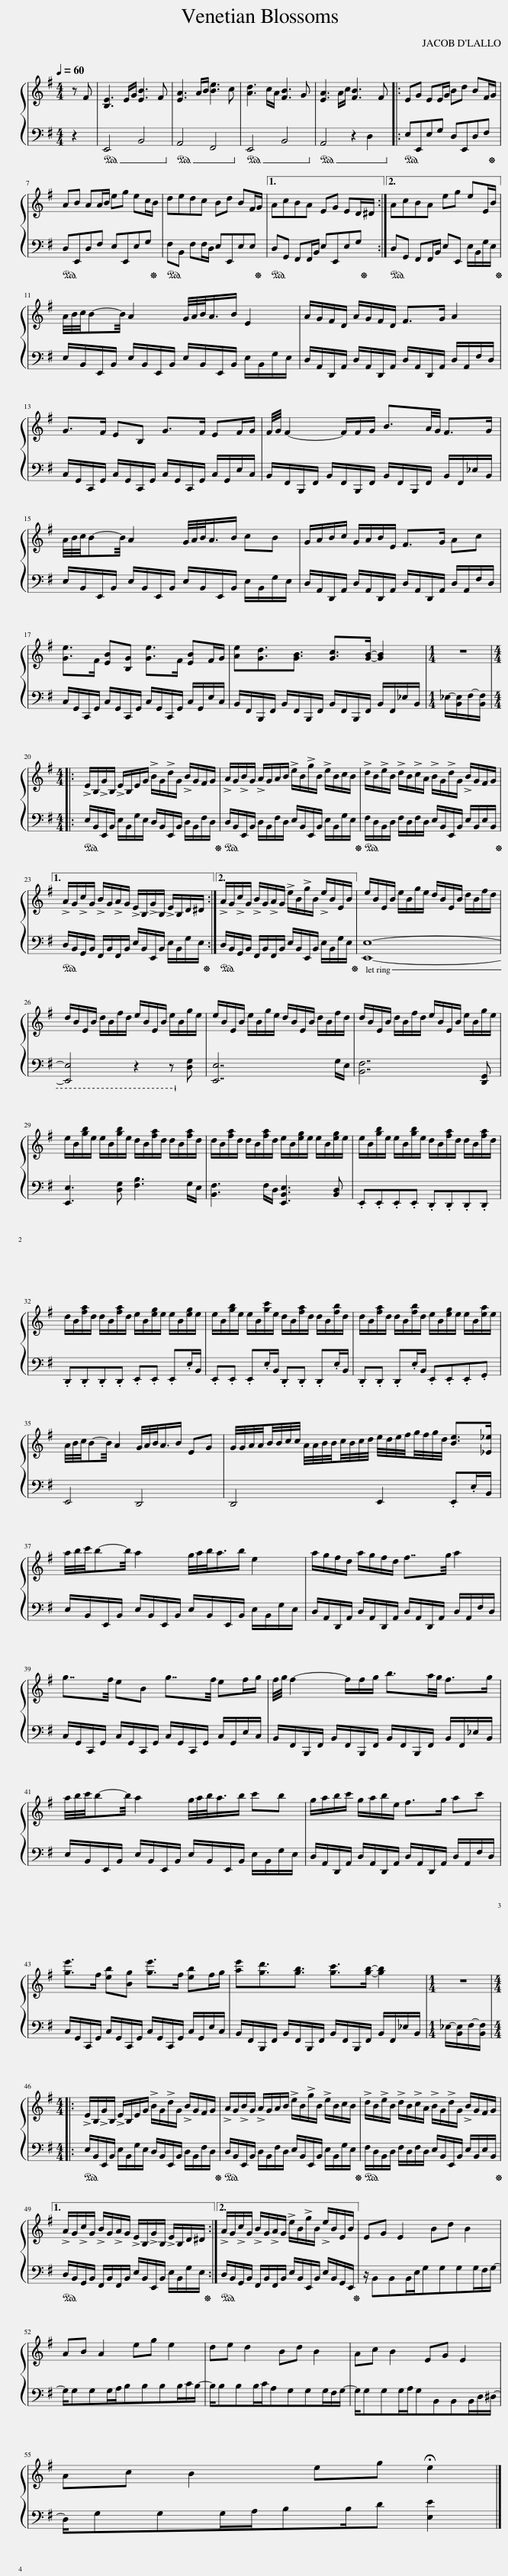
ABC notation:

X:1
%%score { 1 | 2 }
L:1/8
Q:1/4=60
M:4/4
I:linebreak $
K:G
V:1 treble
V:2 bass
V:1
 z F | [B,E]3 E/G/ [EB]3 F | [EA]3 A/B/ [Be]3 c | [Ad]3 c/A/ [FB]3 G | [EA]3 A/c/ [FB]3 F |: %5
 EG EE/G/ Bd BF/G/ |$ AB AA/B/ eg ec/B/ | dedc Bd BF/G/ |1 AcBA EG ED/^D/ :|2 AcBA eg eE/B/ ||$ %10
 A/4B/4c/4B-B/4 A2 G/4A/4B/<A/B/ E2 | A/G/F/D/ A/G/F/D/ F>G A2 |$ G>F EB, G>F EF/G/ | F/4G/4 F2- F/F/G/ B3/2A/4G/4 F>G |$ A/4B/4c/4B-B/4 A2 G/4A/4B/<A/B/ cB | %15
 G/A/B/c/ G/A/B/E/ F>G Ac |$ [Ge]>F [EB][B,G] [Ge]>F [EB]F/G/ | [Ae][Gd]3/2[GB]3/2 [Gc]>[GB]- [GB]2 |[M:1/4] z2 |:$[M:4/4] !>!E/B,/!>!G/B,/ !>!E/B,/E/G/ !>!B/G/!>!d/G/ !>!B/G/F/G/ | %20
 !>!A/G/!>!B/G/ !>!A/G/A/B/ !>!e/B/!>!g/B/ !>!e/B/c/B/ | !>!d/B/!>!e/B/ !>!d/B/!>!c/A/ !>!B/G/!>!d/G/ !>!B/G/F/G/ |1$ !>!A/G/!>!c/G/ !>!B/G/!>!A/G/ !>!E/B,/!>!G/B,/ !>!E/B,/D/^D/ :|2 !>!A/G/!>!c/G/ !>!B/G/!>!A/G/ !>!e/B/!>!g/B/ !>!e/B/E/B/ || e/B/E/B/ e/B/g/e/ d/B/E/B/ d/B/f/d/ |$ %25
 d/B/E/B/ d/B/f/d/ e/B/E/B/ e/B/g/e/ | e/B/E/B/ e/B/g/e/ d/B/E/B/ d/B/f/d/ | d/B/E/B/ d/B/f/d/ e/B/E/B/ e/B/g/e/ |$ e/B/[gb]/e/ e/B/[gb]/e/ d/B/[fa]/d/ d/B/[fa]/d/ | d/B/[fa]/d/ d/B/[fa]/d/ e/B/[eg]/e/ e/B/[eg]/e/ | %30
 e/B/[gb]/e/ e/B/[gb]/e/ d/B/[fa]/d/ d/B/[fa]/d/ |$ d/B/[fa]/d/ d/B/[fa]/d/ e/B/[eg]/e/ e/B/[eg]/e/ | e/B/[gb]/e/ e/B/[gc']/e/ d/B/[fa]/d/ d/B/[fb]/d/ | d/B/[fa]/d/ d/B/[fb]/d/ e/B/[eg]/e/ e/B/[ea]/e/ |$ A/4B/4c/4B-B/4 A2 G/4A/4B/<A/B/ EG | %35
 G/4G/4A/4A/4B/4B/4c/4c/4 A/4A/4B/4B/4c/4B/4c/4d/4 e/4d/4e/4f/4g/4f/4g/4d/4 [Be]>[_E_e] |$ a/4b/4c'/4b-b/4 a2 g/4a/4b/<a/b/ e2 | a/g/f/d/ a/g/f/d/ f7/4g/4 a2 |$ g7/4f/4 eB g7/4f/4 ef/g/ | f/4g/4 f2- f/f/g/ b3/2a/4g/4 f>g |$ %40
 a/4b/4c'/4b-b/4 a2 g/4a/4b/<a/b/ c'b | g/a/b/c'/ g/a/b/e/ f>g ac' |$ [ge']>f [eb][Bg] [ge']>f [eb]f/g/ | [ae'][gd']3/2[gb]3/2 [gc']>[gb]- [gb]2 |[M:1/4] z2 |:$ %45
[M:4/4] !>!E/B,/!>!G/B,/ !>!E/B,/E/G/ !>!B/G/!>!d/G/ !>!B/G/F/G/ | !>!A/G/!>!B/G/ !>!A/G/A/B/ !>!e/B/!>!g/B/ !>!e/B/c/B/ | !>!d/B/!>!e/B/ !>!d/B/!>!c/A/ !>!B/G/!>!d/G/ !>!B/G/F/G/ |1$ !>!A/G/!>!c/G/ !>!B/G/!>!A/G/ !>!E/B,/!>!G/B,/ !>!E/B,/D/^D/ :|2 !>!A/G/!>!c/G/ !>!B/G/!>!A/G/ !>!e/B/!>!g/B/ !>!e/B/E/B/ || %50
 EG E2 Bd B2 |$ AB A2 eg e2 | de d2 Bd B2 | Ac B2 EG E2 |$ Ac B2 eg !fermata!e2 |] %55
V:2
 z2 |!ped! E,,4 B,,4!ped-up! |!ped! A,,4 F,,4!ped-up! |!ped! E,,4 B,,4!ped-up! |!ped! A,,4 z2 D,2!ped-up! |: %5
!ped! E,E,,E,G, D,E,,D,F,!ped-up! |$!ped! D,E,,D,F, E,E,,E,G,!ped-up! |!ped! F,B,, F,F,/D,/ E,E,,E,E,!ped-up! |1!ped! D,G,, F,,F,,/B,,/ E,E,,E,G,!ped-up! :|2!ped! D,G,, F,,F,,/B,,/ E,E,, E,/B,,/G,/E,/!ped-up! ||$ %10
 E,/B,,/E,,/B,,/ E,/B,,/E,,/B,,/ E,/B,,/E,,/B,,/ E,/B,,/G,/E,/ | D,/A,,/D,,/A,,/ D,/A,,/D,,/A,,/ D,/A,,/D,,/A,,/ D,/A,,/F,/D,/ |$ C,/G,,/C,,/G,,/ C,/G,,/C,,/G,,/ C,/G,,/C,,/G,,/ C,/G,,/E,/C,/ | B,,/F,,/B,,,/F,,/ B,,/F,,/B,,,/F,,/ B,,/F,,/B,,,/F,,/ B,,/F,,/_E,/B,,/ |$ E,/B,,/E,,/B,,/ E,/B,,/E,,/B,,/ E,/B,,/E,,/B,,/ E,/B,,/G,/E,/ | %15
 D,/A,,/D,,/A,,/ D,/A,,/D,,/A,,/ D,/A,,/D,,/A,,/ D,/A,,/F,/D,/ |$ C,/G,,/C,,/G,,/ C,/G,,/C,,/G,,/ C,/G,,/C,,/G,,/ C,/G,,/E,/C,/ | B,,/F,,/B,,,/F,,/ B,,/F,,/B,,,/F,,/ B,,/F,,/B,,,/F,,/ B,,/F,,/_E,/B,,/ |[M:1/4] _E,/-[B,,E,]/F,/-[B,,F,]/ |:$[M:4/4]!ped! E,/B,,/E,,/B,,/ E,/B,,/G,/E,/ D,/B,,/E,,/B,,/ D,/B,,/F,/D,/!ped-up! | %20
!ped! D,/B,,/E,,/B,,/ D,/B,,/F,/D,/ E,/B,,/E,,/B,,/ E,/B,,/G,/E,/!ped-up! |!ped! F,/D,/B,,/D,/ F,/D,/F,/D,/ E,/B,,/E,,/B,,/ E,/B,,/E,/B,,/!ped-up! |1$!ped! D,/B,,/G,,/B,,/ F,,/B,,/F,,/B,,/ E,/B,,/E,,/B,,/ E,/B,,/G,/E,/!ped-up! :|2!ped! D,/B,,/G,,/B,,/ F,,/B,,/F,,/B,,/ E,/B,,/E,,/B,,/ E,/B,,/G,/E,/!ped-up! || [E,,E,]8- |$ %25
 [E,,E,]4 z2 z [D,G,] | [E,,E,]7 G,/E,/ | [B,,F,]7 [D,,G,,] |$ [E,,E,]3 [D,G,] [F,B,]3 G,/E,/ | [B,,F,]3 F,/D,/ [E,,B,,E,]3 [B,,D,] | %30
 .E,,.E,,.E,,.E,, .D,,.D,,.D,,.D,, |$ .D,,.D,,.D,,.D,, .E,,.E,, .E,,.E,/B,,/ | .E,,.E,, .E,,.E,/B,,/ .D,,.D,, .D,,.E,/B,,/ | .D,,.D,, .D,,.E,/B,,/ .E,,.E,,.E,,.G,, |$ E,,4 D,,4 | %35
 D,,4 E,,2 .E,,.E,/B,,/ |$ E,/B,,/E,,/B,,/ E,/B,,/E,,/B,,/ E,/B,,/E,,/B,,/ E,/B,,/G,/E,/ | D,/A,,/D,,/A,,/ D,/A,,/D,,/A,,/ D,/A,,/D,,/A,,/ D,/A,,/F,/D,/ |$ C,/G,,/C,,/G,,/ C,/G,,/C,,/G,,/ C,/G,,/C,,/G,,/ C,/G,,/E,/C,/ | B,,/F,,/B,,,/F,,/ B,,/F,,/B,,,/F,,/ B,,/F,,/B,,,/F,,/ B,,/F,,/_E,/B,,/ |$ %40
 E,/B,,/E,,/B,,/ E,/B,,/E,,/B,,/ E,/B,,/E,,/B,,/ E,/B,,/G,/E,/ | D,/A,,/D,,/A,,/ D,/A,,/D,,/A,,/ D,/A,,/D,,/A,,/ D,/A,,/F,/D,/ |$ C,/G,,/C,,/G,,/ C,/G,,/C,,/G,,/ C,/G,,/C,,/G,,/ C,/G,,/E,/C,/ | B,,/F,,/B,,,/F,,/ B,,/F,,/B,,,/F,,/ B,,/F,,/B,,,/F,,/ B,,/F,,/_E,/B,,/ |[M:1/4] _E,/-[B,,E,]/F,/-[B,,F,]/ |:$ %45
[M:4/4]!ped! E,/B,,/E,,/B,,/ E,/B,,/G,/E,/ D,/B,,/E,,/B,,/ D,/B,,/F,/D,/!ped-up! |!ped! D,/B,,/E,,/B,,/ D,/B,,/F,/D,/ E,/B,,/E,,/B,,/ E,/B,,/G,/E,/!ped-up! |!ped! F,/D,/B,,/D,/ F,/D,/F,/D,/ E,/B,,/E,,/B,,/ E,/B,,/E,/B,,/!ped-up! |1$!ped! D,/B,,/G,,/B,,/ F,,/B,,/F,,/B,,/ E,/B,,/E,,/B,,/ E,/B,,/G,/E,/!ped-up! :|2!ped! D,/B,,/G,,/B,,/ F,,/B,,/F,,/B,,/ E,/B,,/E,,/B,,/ E,/B,,/G,,/E,,/!ped-up! || %50
 z/ B,,B,,B,,/E,/G,G,G,G,/F,/G,/- |$ G,/G,G,G,/A,/B,B,B,B,/C/B,/- | B,/B,B,B,/C/A,G,G,G,/F,/G,/- | G,/G,G,G,/A,/G,B,,B,,B,,/D,/^D,/- |$ D,/G,G,G,/A,/B,B,/D [E,E]2 |] %55
